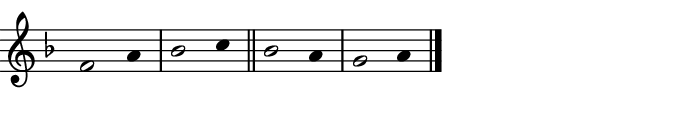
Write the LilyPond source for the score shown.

\version "2.16.2"

% for controlling paper size
#(set! paper-alist (cons '("bulletin" . (cons (* 4.5 in) (* 0.75 in))) paper-alist))


\paper {
  #(set-paper-size "bulletin")
  left-margin = 0\cm
  % almost works, but doesn't print the text??
  %page-breaking = #ly:one-line-breaking
}

\header { 
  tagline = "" 
} 

stemOff = { 
  \override Staff.Stem #'transparent = ##t
  % to fix spacing issues caused by down-stems
  \override Stem #'direction = #UP
}

\layout {
    % left-align the score
    indent = #0
    \context {
        \Staff
        \remove "Time_signature_engraver"
    }
    \context {
        % shorten distance between notes
        \Score
        \override SpacingSpanner
        #'common-shortest-duration = #(ly:make-moment 3 16)
    }
}


\score {
  \new Staff \relative g' {
        \key f \major
        \cadenzaOn
        \stemOff
        f2 a4 \bar "|" bes2 c4 \bar "||" bes2 a4 \bar "|" g2 a4 \bar "|." 
  }
}
